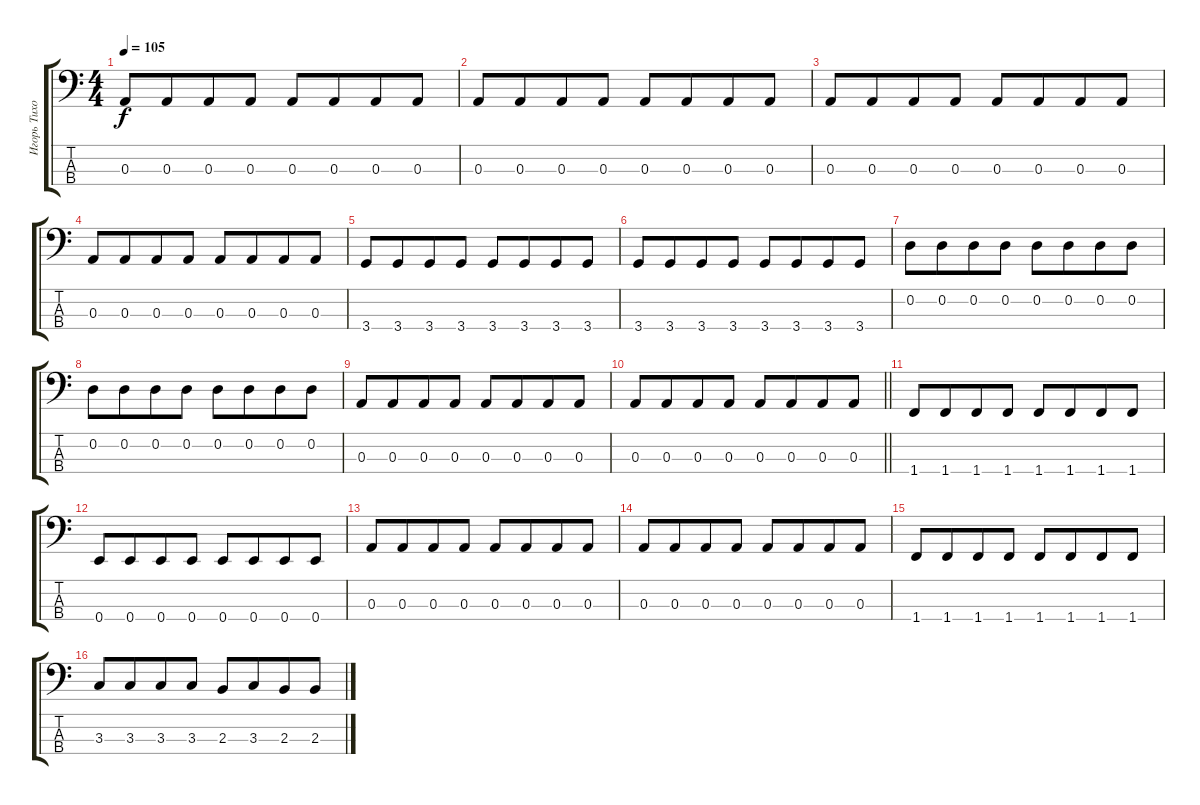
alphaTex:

\track ("Игорь Тихомиров" "Игорь Тихо") {instrument electricbassfinger}
\staff {score tabs}
\tuning (G2 D2 A1 E1) {hide}
\ts (4 4)
\tempo 105
\clef f4
\ks c
0.3.8{dy f} 0.3.8{beam merge} 0.3.8 0.3.8 0.3.8 0.3.8{beam merge} 0.3.8 0.3.8 |
0.3.8 0.3.8{beam merge} 0.3.8 0.3.8 0.3.8 0.3.8{beam merge} 0.3.8 0.3.8 |
0.3.8 0.3.8{beam merge} 0.3.8 0.3.8 0.3.8 0.3.8{beam merge} 0.3.8 0.3.8 |
0.3.8 0.3.8{beam merge} 0.3.8 0.3.8 0.3.8 0.3.8{beam merge} 0.3.8 0.3.8 |
3.4.8 3.4.8{beam merge} 3.4.8 3.4.8 3.4.8 3.4.8{beam merge} 3.4.8 3.4.8 |
3.4.8 3.4.8{beam merge} 3.4.8 3.4.8 3.4.8 3.4.8{beam merge} 3.4.8 3.4.8 |
0.2.8 0.2.8{beam merge} 0.2.8 0.2.8 0.2.8 0.2.8{beam merge} 0.2.8 0.2.8 |
0.2.8 0.2.8{beam merge} 0.2.8 0.2.8 0.2.8 0.2.8{beam merge} 0.2.8 0.2.8 |
0.3.8 0.3.8{beam merge} 0.3.8 0.3.8 0.3.8 0.3.8{beam merge} 0.3.8 0.3.8 |
\barLineRight lightlight
0.3.8 0.3.8{beam merge} 0.3.8 0.3.8 0.3.8 0.3.8{beam merge} 0.3.8 0.3.8 |
1.4.8 1.4.8{beam merge} 1.4.8 1.4.8 1.4.8 1.4.8{beam merge} 1.4.8 1.4.8 |
0.4.8 0.4.8{beam merge} 0.4.8 0.4.8 0.4.8 0.4.8{beam merge} 0.4.8 0.4.8 |
0.3.8 0.3.8{beam merge} 0.3.8 0.3.8 0.3.8 0.3.8{beam merge} 0.3.8 0.3.8 |
0.3.8 0.3.8{beam merge} 0.3.8 0.3.8 0.3.8 0.3.8{beam merge} 0.3.8 0.3.8 |
1.4.8 1.4.8{beam merge} 1.4.8 1.4.8 1.4.8 1.4.8{beam merge} 1.4.8 1.4.8 |
3.3.8 3.3.8{beam merge} 3.3.8 3.3.8 2.3.8 3.3.8{beam merge} 2.3.8 2.3.8
